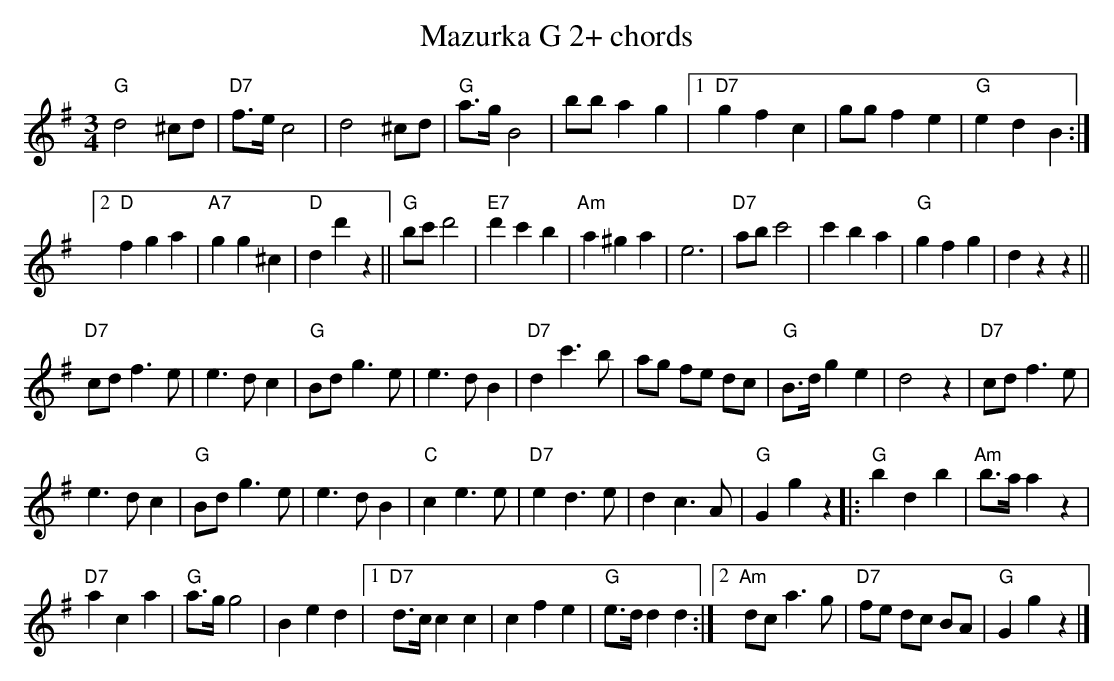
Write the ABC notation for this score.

X:1
T:Mazurka G 2+ chords
M:3/4
L:1/8
K:G %%MIDI gchordon
"G"d4 ^cd | "D7"f>ec4 | d4 ^cd | "G"a>g B4 | bba2g2 |1 "D7"g2f2c2 | ggf2e2 | "G"e2d2B2 :|2
"D"f2g2a2 | "A7"g2g2^c2 | "D"d2d'2z2 || "G"bc'd'4 | "E7"d'2c'2b2 | "Am"a2^g2a2 | e6 | "D7"abc'4 | c'2b2a2 | "G"g2f2g2 | d2z2z2 ||
"D7"cd f3e | e3dc2 | "G"Bdg3e | e3dB2 | "D7"d2c'3b | ag fe dc | "G"B>dg2e2 | d4z2 | "D7"cdf3e |
e3dc2 | "G"Bdg3e | e3dB2 | "C"c2e3e | "D7"e2d3e | d2c3A | "G"G2g2z2 |: "G"b2d2b2 | "Am"b>aa2z2 |
"D7"a2c2a2 | "G"a>gg4 | B2e2d2 |1 "D7"d>c c2c2 | c2f2e2 | "G"e>dd2d2 :|2 "Am"dc a3g | "D7"fe dc BA | "G"G2g2z2 |]
